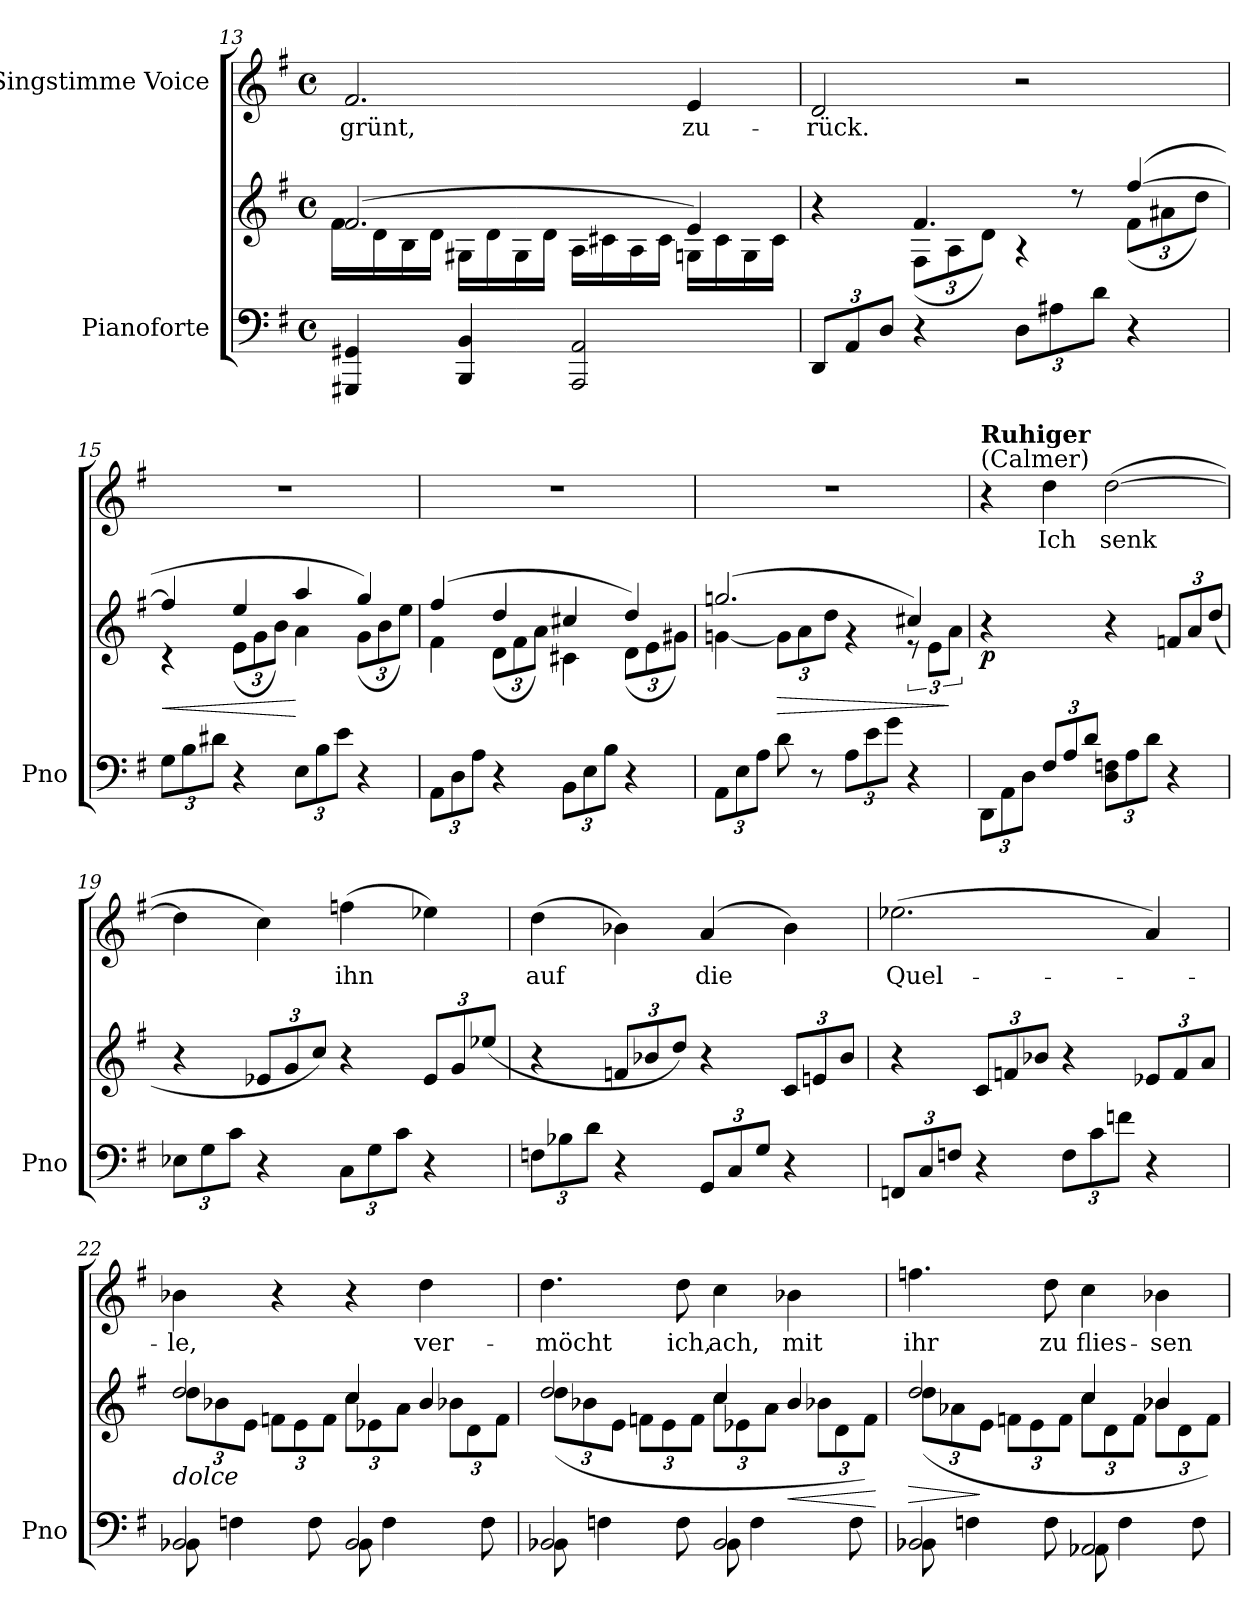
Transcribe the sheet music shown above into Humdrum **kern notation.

**kern	**kern	**dynam	**kern	**text
*part2	*part2	*part2	*part1	*part1
*staff3	*staff2	*staff2/3	*staff1	*staff1
*I"Pianoforte	*	*	*I"Singstimme Voice	*
*I'Pno	*	*	*	*
*clefF4	*clefG2	*	*clefG2	*
*k[f#]	*k[f#]	*	*k[f#]	*
*M4/4	*M4/4	*	*M4/4	*
*met(c)	*met(c)	*	*met(c)	*
=13	=13	=13	=13	=13
*	*^	*	*	*
!	!	!	!	!	!LO:LY:b
4GGG#X/ 4GG#X/	(>2.f#/	16f#\LL	.	2.f#/	-grünt,
.	.	16d\	.	.	.
.	.	16B\	.	.	.
.	.	16d\JJ	.	.	.
4BBB/ 4BB/	.	16G#X\LL	.	.	.
.	.	16d\	.	.	.
.	.	16G#\	.	.	.
.	.	16d\JJ	.	.	.
2AAA/ 2AA/	.	16A\LL	.	.	.
.	.	16c#X\	.	.	.
.	.	16A\	.	.	.
.	.	16c#\JJ	.	.	.
!	!	!	!	!	!LO:LY:b
.	4e/)	16Gn\LL	.	4e/	zu-
.	.	16c#\	.	.	.
.	.	16G\	.	.	.
.	.	16c#\JJ	.	.	.
*	*v	*v	*	*	*
=14	=14	=14	=14	=14
*Xbrackettup	*	*	*	*
*	*^	*	*	*
!	!	!	!	!	!LO:LY:b
*	*	*^	*	*	*
12DD/L	4r	4ryy	12ryy	.	2d/	-rück.
!	!	!	!	!LO:DY:b	!	!
!	!	!	!	!LO:DY:n=1:b	!	!
12AA/	.	.	3%2ryy	p other-dynamics	.	.
12D/J	.	.	.	.	.	.
*	*	*Xbrackettup	*	*	*	*
4r	4.f#/	(<12F#\L	.	.	.	.
.	.	12A\	.	.	.	.
.	.	12d\J)	.	.	.	.
12D\L	.	4r	.	.	2r	.
12A#X\	.	.	.	.	.	.
.	8r	.	.	.	.	.
12d\J	.	.	.	.	.	.
4r	(>[4ff#/	(<12f#\L	6.ryy	.	.	.
.	.	12a#X\	.	.	.	.
.	.	12dd\J)	.	.	.	.
!!LO:LB:g=z
=15	=15	=15	=15	=15	=15	=15
!	!	!	!	!LO:HP:b	!	!
*	*	*v	*v	*	*	*
12G\L	4ff#/]	4r	<	1r	.
12B\	.	.	.	.	.
12d#X\J	.	.	.	.	.
4r	4ee/	(<12e\L	.	.	.
.	.	12g\	.	.	.
.	.	12b\J)	.	.	.
12E\L	4aa/	4a\	[	.	.
12B\	.	.	.	.	.
12e\J	.	.	.	.	.
4r	4gg/)	(<12g\L	.	.	.
.	.	12b\	.	.	.
.	.	12ee\J)	.	.	.
=16	=16	=16	=16	=16	=16
12AA\L	(>4ff#/	4f#\	.	1r	.
12D\	.	.	.	.	.
12A\J	.	.	.	.	.
4r	4dd/	(<12d\L	.	.	.
.	.	12f#\	.	.	.
.	.	12a\J)	.	.	.
12BB\L	4cc#X/	4c#X\	.	.	.
12E\	.	.	.	.	.
12B\J	.	.	.	.	.
4r	4dd/)	(<12d\L	.	.	.
.	.	12e\	.	.	.
.	.	12g#X\J)	.	.	.
=17	=17	=17	=17	=17	=17
12AA\L	(>2.ggn/	[4gn\	.	1r	.
12E\	.	.	.	.	.
12A\J	.	.	.	.	.
!	!	!	!LO:HP:b	!	!
8d\	.	12g\L]	>	.	.
.	.	12a\	.	.	.
8r	.	.	.	.	.
.	.	12dd\J	.	.	.
12A\L	.	4r	.	.	.
12e\	.	.	.	.	.
12g\J	.	.	.	.	.
*	*	*brackettup	*	*	*
4r	4cc#X/)	12r	.	.	.
.	.	12e\L	.	.	.
.	.	12a\J	]	.	.
!!LO:LB:g=z
=18	=18	=18	=18	=18	=18
!	!	!	!	!LO:TX:t=(Calmer)	!
!	!	!	!	!LO:TX:a:B:t=Ruhiger	!
!	!	!	!LO:DY:b	!	!
*	*v	*v	*	*	*
12DD\L	4r	p	4r	.
12AA\	.	.	.	.
12D\J	.	.	.	.
!	!	!	!	!LO:LY:b
12F#/L	4ryy	.	4dd\	Ich
12A/	.	.	.	.
12d/J	.	.	.	.
!	!	!	!	!LO:LY:b
(>12D\ 12Fn\L	4r	.	(>[2dd\	senk
12A\	.	.	.	.
12d\J	.	.	.	.
*	*Xbrackettup	*	*	*
4r	12fn/L	.	.	.
.	12a/	.	.	.
.	(12dd/J	.	.	.
=19	=19	=19	=19	=19
(>12E-X\L	4r	.	4dd\]	.
12G\	.	.	.	.
12c\J	.	.	.	.
4r	12e-X/L	.	4cc\)	.
.	12g/	.	.	.
.	12cc/J)	.	.	.
!	!	!	!	!LO:LY:b
(>12C\L	4r	.	(>4ffn\	ihn
12G\	.	.	.	.
12c\J	.	.	.	.
4r	12e-/L	.	4ee-X\)	.
.	12g/	.	.	.
.	(12ee-X/J	.	.	.
=20	=20	=20	=20	=20
!	!	!	!	!LO:LY:b
(>12Fn\L	4r	.	(>4dd\	auf
12B-X\	.	.	.	.
12d\J	.	.	.	.
4r	12fn/L	.	4b-X\)	.
.	12b-X/	.	.	.
.	12dd/J)	.	.	.
!	!	!	!	!LO:LY:b
(>12GG/L	4r	.	(>4a/	die
12C/	.	.	.	.
12G/J	.	.	.	.
4r	12c/L	.	4b-\)	.
.	12en/	.	.	.
.	12b-/J)	.	.	.
!!LO:PB:g=z
=21	=21	=21	=21	=21
!	!	!	!	!LO:LY:b
(>12FFn/L	4r	.	(>2.ee-X\	Quel-
12C/	.	.	.	.
12Fn/J	.	.	.	.
4r	12c/L	.	.	.
.	12fn/	.	.	.
.	12b-X/J)	.	.	.
12F\L	4r	.	.	.
12c\	.	.	.	.
12fn\J	.	.	.	.
4r	12e-X/L	.	4a/)	.
.	12f/	.	.	.
.	12a/J)	.	.	.
=22	=22	=22	=22	=22
*^	*^	*	*	*
!	!	!LO:TX:b:i:t=dolce	!	!	!	!
!	!	!	!	!	!	!LO:LY:b
2BB-X/	8BB-\	2dd/	12dd\L	.	4b-X\	-le,
.	.	.	12b-X\	.	.	.
.	4Fn\	.	.	.	.	.
.	.	.	12e\J	.	.	.
.	.	.	12fn\L	.	4r	.
.	.	.	12e\	.	.	.
.	8F\	.	.	.	.	.
.	.	.	12f\J	.	.	.
2BB-/	8BB-\	4cc/	12cc\L	.	4r	.
.	.	.	12e-X\	.	.	.
.	4F\	.	.	.	.	.
.	.	.	12a\J	.	.	.
!	!	!	!	!	!	!LO:LY:b
.	.	4b-/	12b-X\L	.	4dd\	ver-
.	.	.	12d\	.	.	.
.	8F\	.	.	.	.	.
.	.	.	12f\J)	.	.	.
=23	=23	=23	=23	=23	=23	=23
!	!	!	!	!	!	!LO:LY:b
2BB-X/	8BB-\	2dd/	(>12dd\L	.	4.dd\	-möcht
.	.	.	12b-X\	.	.	.
.	4Fn\	.	.	.	.	.
.	.	.	12e\J	.	.	.
.	.	.	12fn\L	.	.	.
.	.	.	12e\	.	.	.
!	!	!	!	!	!	!LO:LY:b
.	8F\	.	.	.	8dd\	ich,
.	.	.	12f\J	.	.	.
!	!	!	!	!	!	!LO:LY:b
2BB-/	8BB-\	4cc/	12cc\L	.	4cc\	ach,
.	.	.	12e-X\	.	.	.
.	4F\	.	.	.	.	.
.	.	.	12a\J	.	.	.
!	!	!	!	!LO:HP:b	!	!LO:LY:b
.	.	4b-/	12b-X\L	<	4b-X\	mit
.	.	.	12d\	.	.	.
.	8F\	.	.	.	.	.
.	.	.	12f\J)	.	.	.
*v	*v	*	*	*	*	*
*	*v	*v	*	*	*
.	.	[	.	.
!!LO:LB:g=z
=24	=24	=24	=24	=24
*^	*	*	*	*
!	!	!	!LO:HP:b	!	!LO:LY:b
*	*	*^	*	*	*
2BB-X/	8BB-\	2dd/	(>12dd\L	>	4.ffn\	ihr
.	.	.	12a-X\	.	.	.
.	4Fn\	.	.	.	.	.
.	.	.	12e\J	]	.	.
.	.	.	12fn\L	.	.	.
.	.	.	12e\	.	.	.
!	!	!	!	!	!	!LO:LY:b
.	8F\	.	.	.	8dd\	zu
.	.	.	12f\J	.	.	.
!	!	!	!	!	!	!LO:LY:b
2AA-X/	8AA-\	4cc/	12cc\L	.	4cc\	flies-
.	.	.	12d\	.	.	.
.	4F\	.	.	.	.	.
.	.	.	12f\J	.	.	.
!	!	!	!	!	!	!LO:LY:b
.	.	4b-X/	12b-\L	.	4b-X\	-sen
.	.	.	12d\	.	.	.
.	8F\	.	.	.	.	.
.	.	.	12f\J)	.	.	.
*v	*v	*	*	*	*	*
*	*v	*v	*	*	*
=	=	=	=	=
*-	*-	*-	*-	*-
